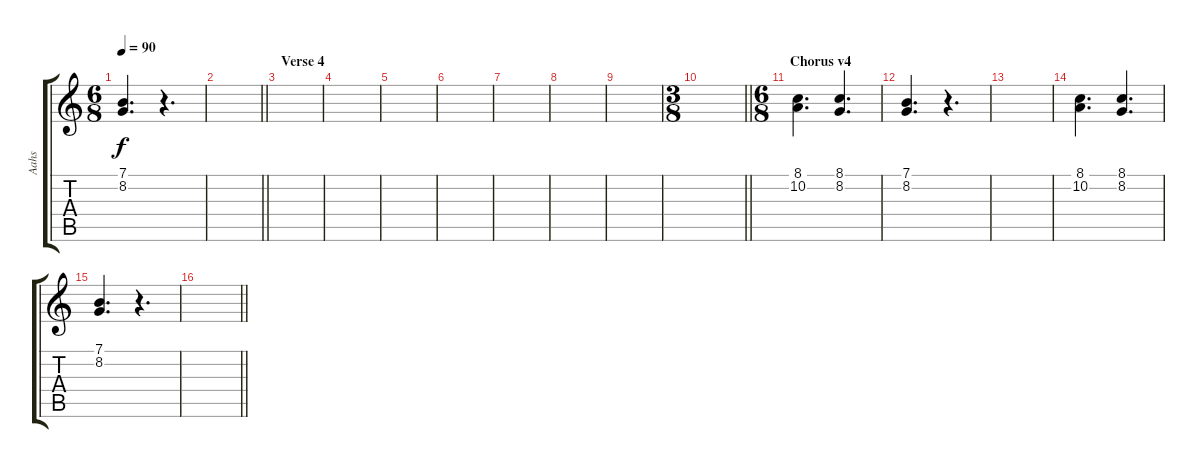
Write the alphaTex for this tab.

\track ("Aahs" "Aahs") {instrument choiraahs}
\staff {score tabs}
\tuning (E4 B3 G3 D3 A2 E2) {hide}
\ts (6 8)
\tempo 90
\clef g2
\ks c
(7.1 8.2).4{d dy f} r.4{d} |
\barLineRight lightlight
|
\section ("" "Verse 4")
|
|
|
|
|
|
|
\ts (3 8)
\barLineRight lightlight
|
\ts (6 8)
\section ("" "Chorus v4")
(8.1 10.2).4{d} (8.1 8.2).4{d} |
(7.1 8.2).4{d} r.4{d} |
|
(8.1 10.2).4{d} (8.1 8.2).4{d} |
(7.1 8.2).4{d} r.4{d} |
\barLineRight lightlight
